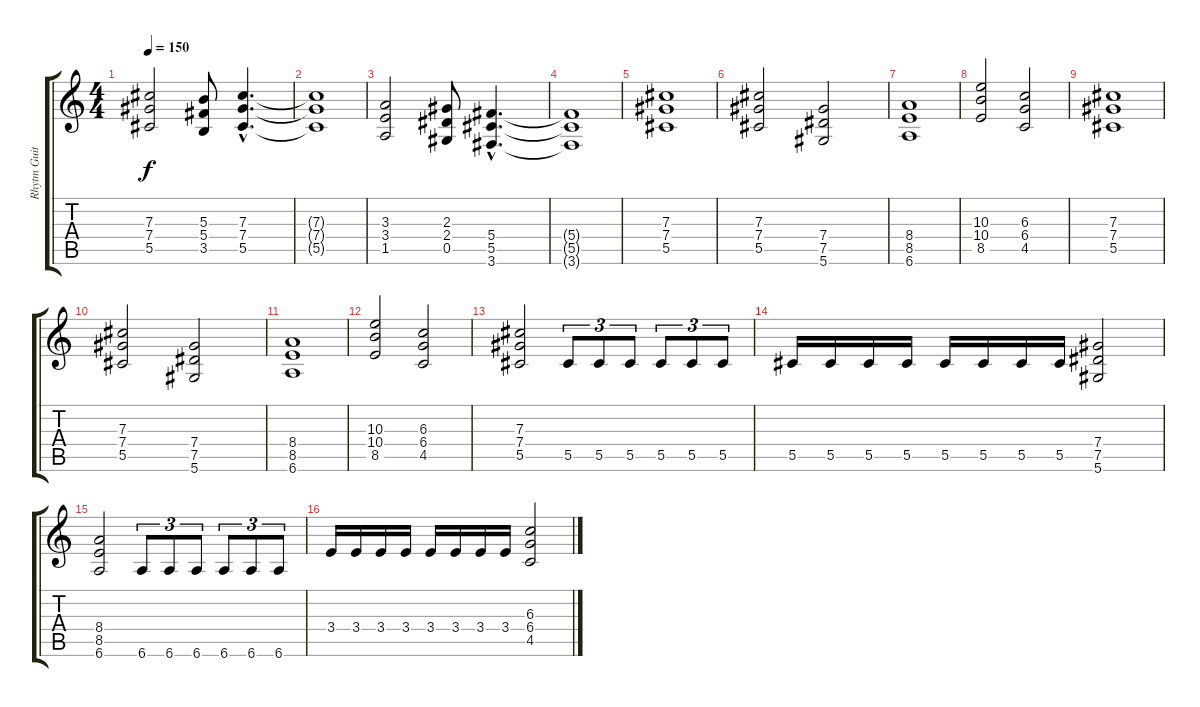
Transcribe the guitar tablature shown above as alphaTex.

\track ("Rhytm Guitar" "Rhytm Guit") {instrument distortionguitar}
\staff {score tabs}
\tuning (Eb4 Bb3 Gb3 Db3 Ab2 Eb2) {hide}
\ts (4 4)
\tempo 150
\clef g2
\ks c
(7.3 7.4 5.5).2{dy f} (5.3 5.4 3.5).8 (7.3{hac} 7.4{hac} 5.5{hac}).4{d} |
(7.3{t} 7.4{t} 5.5{t}).1 |
(3.3 3.4 1.5).2 (2.3 2.4 0.5).8 (5.4{hac} 5.5{hac} 3.6{hac}).4{d} |
(5.4{t} 5.5{t} 3.6{t}).1 |
(7.3 7.4 5.5).1 |
(7.3 7.4 5.5).2 (7.4 7.5 5.6).2 |
(8.4 8.5 6.6).1 |
(10.3 10.4 8.5).2 (6.3 6.4 4.5).2 |
(7.3 7.4 5.5).1 |
(7.3 7.4 5.5).2 (7.4 7.5 5.6).2 |
(8.4 8.5 6.6).1 |
(10.3 10.4 8.5).2 (6.3 6.4 4.5).2 |
(7.3 7.4 5.5).2 5.5.8{tu (3 2)} 5.5.8{tu (3 2)} 5.5.8{tu (3 2)} 5.5.8{tu (3 2)} 5.5.8{tu (3 2)} 5.5.8{tu (3 2)} |
5.5.16 5.5.16 5.5.16 5.5.16 5.5.16 5.5.16 5.5.16 5.5.16 (7.4 7.5 5.6).2 |
(8.4 8.5 6.6).2 6.6.8{tu (3 2)} 6.6.8{tu (3 2)} 6.6.8{tu (3 2)} 6.6.8{tu (3 2)} 6.6.8{tu (3 2)} 6.6.8{tu (3 2)} |
3.4.16 3.4.16 3.4.16 3.4.16 3.4.16 3.4.16 3.4.16 3.4.16 (6.3 6.4 4.5).2
